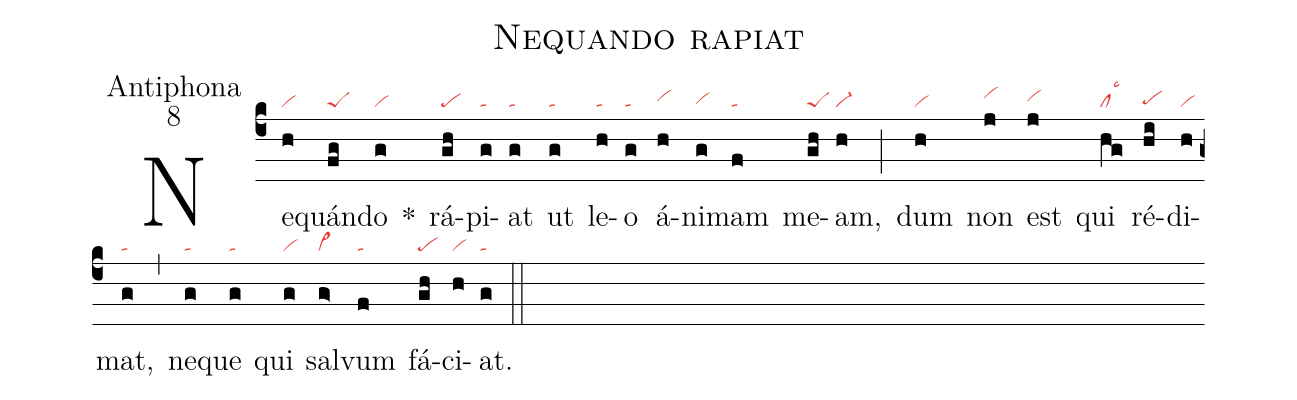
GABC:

name: Nequando rapiat;
office-part: Antiphona;
mode: 8;
nabc-lines: 1;
%%
(c4)Ne(h|vi)quán(fg|peS)do(g|vi) <sp>*</sp>()
rá(gh|pe)pi(g|ta)at(g|ta) ut(g|ta) le(h|ta)o(g|ta) á(h|vihh)ni(g|vihg)mam(f|ta) me(gh|peS)am,(h|vi-) (;)
dum(h|vi) non(j|vihi) est(j|vihh) qui(hg|cllsc3) ré(hi|pehg)di(h|vi)mat,(g|ta) (,)
ne(g|ta)que(g|ta) qui(g|vi) sal(g>|vi>)vum(f|ta) fá(gh|pe)ci(h|vi)at.(g|ta) (::)
